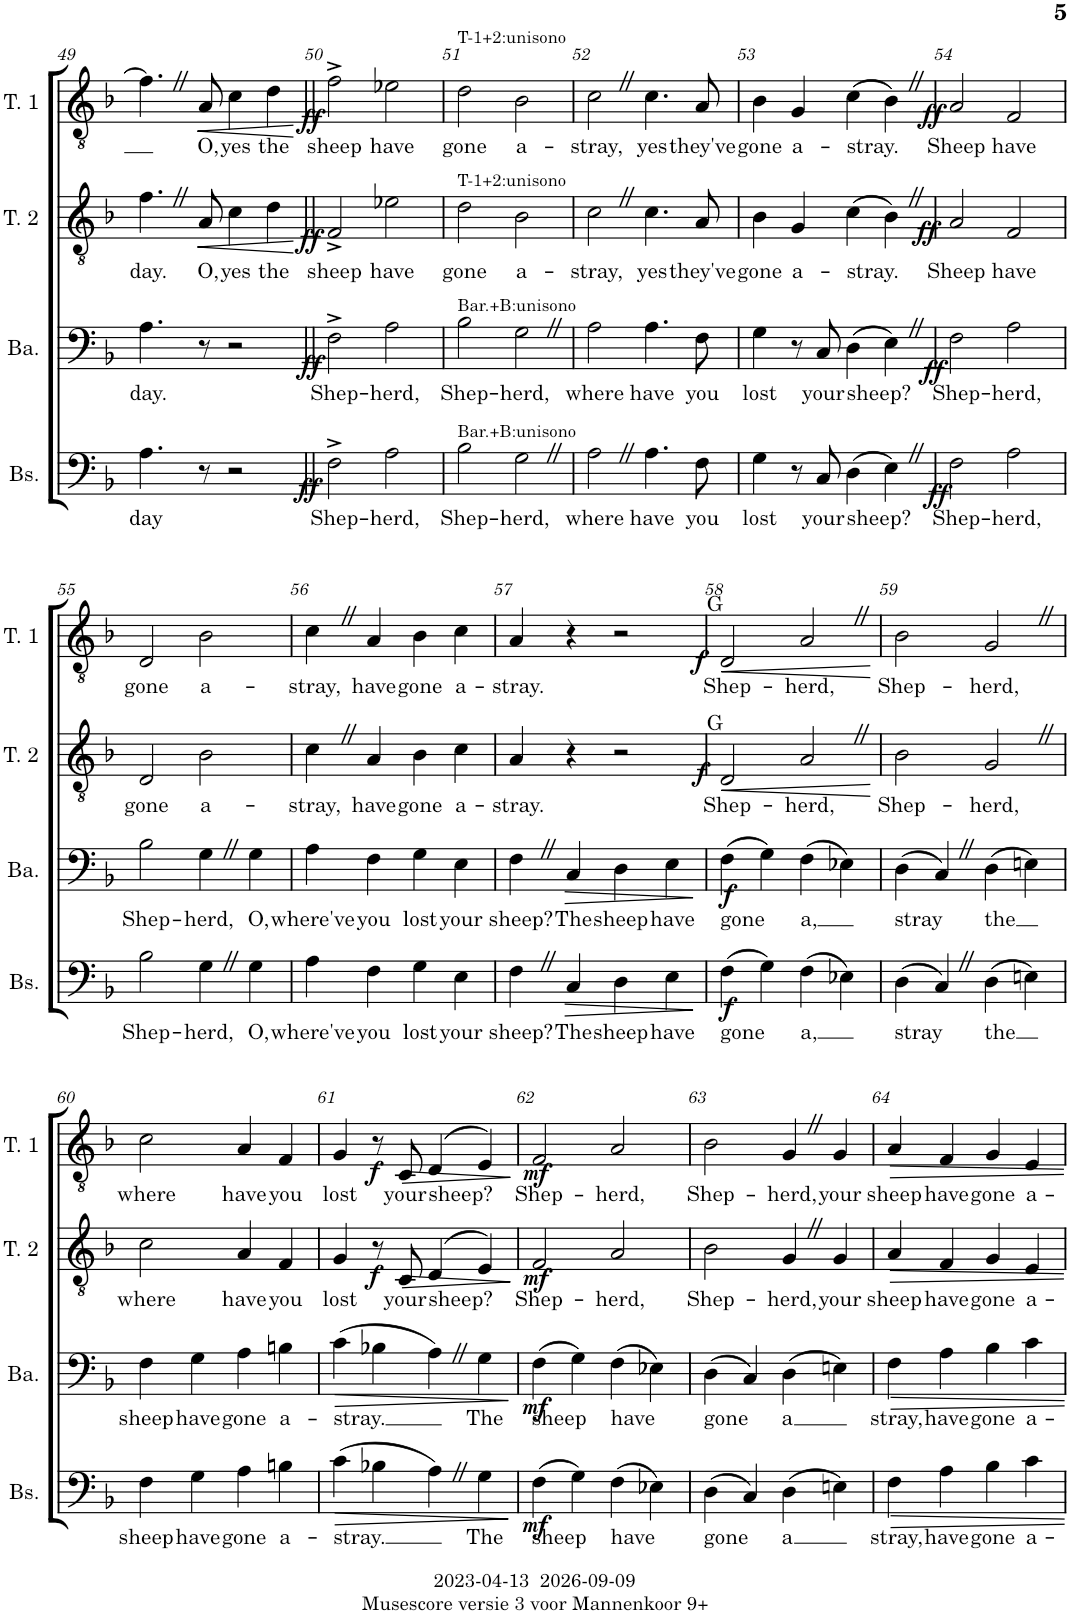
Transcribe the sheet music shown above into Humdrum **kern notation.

**kern	**text	**dynam	**kern	**text	**dynam	**kern	**text	**dynam	**kern	**text	**dynam
*part4	*part4	*part4	*part3	*part3	*part3	*part2	*part2	*part2	*part1	*part1	*part1
*staff4	*staff4	*staff4	*staff3	*staff3	*staff3	*staff2	*staff2	*staff2	*staff1	*staff1	*staff1
*I"Bas	*	*	*I"Bariton	*	*	*I"Tenor 2	*	*	*I"Tenor 1	*	*
*I'Bs.	*	*	*I'Ba.	*	*	*I'T. 2	*	*	*I'T. 1	*	*
!!LO:PB:g=z
*clefF4	*	*	*clefF4	*	*	*clefGv2	*	*	*clefGv2	*	*
*k[b-]	*	*	*k[b-]	*	*	*k[b-]	*	*	*k[b-]	*	*
*M4/4	*	*	*M4/4	*	*	*M4/4	*	*	*M4/4	*	*
*met(c)	*	*	*met(c)	*	*	*met(c)	*	*	*met(c)	*	*
=49	=49	=49	=49	=49	=49	=49	=49	=49	=49	=49	=49
!	!LO:LY:b	!	!	!LO:LY:b	!	!	!LO:LY:b	!	!	!	!
4.A\	day	.	4.A\	day.	.	4.fZ\	day.	.	4.fZ\]	.	.
!	!	!	!	!	!	!	!LO:LY:b	!LO:HP:b	!	!LO:LY:b	!LO:HP:b
8r	.	.	8r	.	.	8A/	O,	<	8A/	O,	<
!	!	!	!	!	!	!	!LO:LY:b	!	!	!LO:LY:b	!
2r	.	.	2r	.	.	4c\	yes	.	4c\	yes	.
!	!	!	!	!	!	!	!LO:LY:b	!	!	!LO:LY:b	!
.	.	.	.	.	.	4d\	the	.	4d\	the	.
.	.	.	.	.	.	.	.	[	.	.	[
=50||	=50||	=50||	=50||	=50||	=50||	=50||	=50||	=50||	=50||	=50||	=50||
!	!LO:LY:b	!LO:DY:b	!	!LO:LY:b	!LO:DY:b	!	!LO:LY:b	!LO:DY:b	!	!LO:LY:b	!LO:DY:b
2F^\	Shep-	ff	2F^\	Shep-	ff	2F^/	sheep	ff	2f^\	sheep	ff
!	!LO:LY:b	!	!	!LO:LY:b	!	!	!LO:LY:b	!	!	!LO:LY:b	!
2A\	-herd,	.	2A\	-herd,	.	2e-X\	have	.	2e-X\	have	.
=51	=51	=51	=51	=51	=51	=51	=51	=51	=51	=51	=51
!	!	!	!	!	!	!	!	!	!LO:TX:a:t=T-1+2&colon;unisono	!	!
!	!	!	!	!	!	!LO:TX:a:t=T-1+2&colon;unisono	!	!	!	!	!
!	!	!	!LO:TX:a:t=Bar.+B&colon;unisono	!	!	!	!	!	!	!	!
!LO:TX:a:t=Bar.+B&colon;unisono	!	!	!	!	!	!	!	!	!	!	!
!	!LO:LY:b	!	!	!LO:LY:b	!	!	!LO:LY:b	!	!	!LO:LY:b	!
2B-\	Shep-	.	2B-\	Shep-	.	2d\	gone	.	2d\	gone	.
!	!LO:LY:b	!	!	!LO:LY:b	!	!	!LO:LY:b	!	!	!LO:LY:b	!
2GZ\	-herd,	.	2GZ\	-herd,	.	2B-\	a-	.	2B-\	a-	.
=52	=52	=52	=52	=52	=52	=52	=52	=52	=52	=52	=52
!	!LO:LY:b	!	!	!LO:LY:b	!	!	!LO:LY:b	!	!	!LO:LY:b	!
2AZ\	where	.	2A\	where	.	2cZ\	-stray,	.	2cZ\	-stray,	.
!	!LO:LY:b	!	!	!LO:LY:b	!	!	!LO:LY:b	!	!	!LO:LY:b	!
4.A\	have	.	4.A\	have	.	4.c\	yes	.	4.c\	yes	.
!	!LO:LY:b	!	!	!LO:LY:b	!	!	!LO:LY:b	!	!	!LO:LY:b	!
8F\	you	.	8F\	you	.	8A/	they've	.	8A/	they've	.
=53	=53	=53	=53	=53	=53	=53	=53	=53	=53	=53	=53
!	!LO:LY:b	!	!	!LO:LY:b	!	!	!LO:LY:b	!	!	!LO:LY:b	!
4G\	lost	.	4G\	lost	.	4B-\	gone	.	4B-\	gone	.
!	!	!	!	!	!	!	!LO:LY:b	!	!	!LO:LY:b	!
8r	.	.	8r	.	.	4G/	a-	.	4G/	a-	.
!	!LO:LY:b	!	!	!LO:LY:b	!	!	!	!	!	!	!
8C/	your	.	8C/	your	.	.	.	.	.	.	.
!	!LO:LY:b	!	!	!LO:LY:b	!	!	!LO:LY:b	!	!	!LO:LY:b	!
(4D\	sheep?	.	(4D\	sheep?	.	(4c\	-stray.	.	(4c\	-stray.	.
4EZ\)	.	.	4EZ\)	.	.	4B-Z\)	.	.	4B-Z\)	.	.
=54	=54	=54	=54	=54	=54	=54	=54	=54	=54	=54	=54
!	!LO:LY:b	!LO:DY:b	!	!LO:LY:b	!LO:DY:b	!	!LO:LY:b	!LO:DY:b	!	!LO:LY:b	!LO:DY:b
2F\	Shep-	ff	2F\	Shep-	ff	2A/	Sheep	ff	2A/	Sheep	ff
!	!LO:LY:b	!	!	!LO:LY:b	!	!	!LO:LY:b	!	!	!LO:LY:b	!
2A\	-herd,	.	2A\	-herd,	.	2F/	have	.	2F/	have	.
!!LO:LB:g=z
=55	=55	=55	=55	=55	=55	=55	=55	=55	=55	=55	=55
!	!LO:LY:b	!	!	!LO:LY:b	!	!	!LO:LY:b	!	!	!LO:LY:b	!
2B-\	Shep-	.	2B-\	Shep-	.	2D/	gone	.	2D/	gone	.
!	!LO:LY:b	!	!	!LO:LY:b	!	!	!LO:LY:b	!	!	!LO:LY:b	!
4GZ\	-herd,	.	4GZ\	-herd,	.	2B-\	a-	.	2B-\	a-	.
!	!LO:LY:b	!	!	!LO:LY:b	!	!	!	!	!	!	!
4G\	O,	.	4G\	O,	.	.	.	.	.	.	.
=56	=56	=56	=56	=56	=56	=56	=56	=56	=56	=56	=56
!	!LO:LY:b	!	!	!LO:LY:b	!	!	!LO:LY:b	!	!	!LO:LY:b	!
4A\	where've	.	4A\	where've	.	4cZ\	-stray,	.	4cZ\	-stray,	.
!	!LO:LY:b	!	!	!LO:LY:b	!	!	!LO:LY:b	!	!	!LO:LY:b	!
4F\	you	.	4F\	you	.	4A/	have	.	4A/	have	.
!	!LO:LY:b	!	!	!LO:LY:b	!	!	!LO:LY:b	!	!	!LO:LY:b	!
4G\	lost	.	4G\	lost	.	4B-\	gone	.	4B-\	gone	.
!	!LO:LY:b	!	!	!LO:LY:b	!	!	!LO:LY:b	!	!	!LO:LY:b	!
4E\	your	.	4E\	your	.	4c\	a-	.	4c\	a-	.
=57	=57	=57	=57	=57	=57	=57	=57	=57	=57	=57	=57
!	!LO:LY:b	!	!	!LO:LY:b	!	!	!LO:LY:b	!	!	!LO:LY:b	!
4FZ\	sheep?	.	4FZ\	sheep?	.	4A/	-stray.	.	4A/	-stray.	.
!	!LO:LY:b	!LO:HP:b	!	!LO:LY:b	!LO:HP:b	!	!	!	!	!	!
4C/	The	>	4C/	The	>	4r	.	.	4r	.	.
!	!LO:LY:b	!	!	!LO:LY:b	!	!	!	!	!	!	!
4D\	sheep	.	4D\	sheep	.	2r	.	.	2r	.	.
!	!LO:LY:b	!	!	!LO:LY:b	!	!	!	!	!	!	!
4E\	have	.	4E\	have	.	.	.	.	.	.	.
.	.	]	.	.	]	.	.	.	.	.	.
=58	=58	=58	=58	=58	=58	=58	=58	=58	=58	=58	=58
!	!	!	!	!	!	!	!	!	!LO:TX:a:t=G	!	!
!	!	!	!	!	!	!LO:TX:a:t=G	!	!	!	!	!
!	!LO:LY:b	!LO:DY:b	!	!LO:LY:b	!LO:DY:b	!	!LO:LY:b	!LO:HP:b	!	!LO:LY:b	!LO:HP:b
!	!	!	!	!	!	!	!	!LO:DY:n=1:b	!	!	!LO:DY:n=1:b
(4F\	gone	f	(4F\	gone	f	2D/	Shep-	< f	2D/	Shep-	< f
4G\)	.	.	4G\)	.	.	.	.	.	.	.	.
!	!LO:LY:b	!	!	!LO:LY:b	!	!	!LO:LY:b	!	!	!LO:LY:b	!
(4F\	-a,	.	(4F\	-a,	.	2AZ/	-herd,	.	2AZ/	-herd,	.
4E-X\)	.	.	4E-X\)	.	.	.	.	.	.	.	.
.	.	.	.	.	.	.	.	[	.	.	[
=59	=59	=59	=59	=59	=59	=59	=59	=59	=59	=59	=59
!	!LO:LY:b	!	!	!LO:LY:b	!	!	!LO:LY:b	!	!	!LO:LY:b	!
(4D\	stray	.	(4D\	stray	.	2B-\	Shep-	.	2B-\	Shep-	.
4CZ/)	.	.	4CZ/)	.	.	.	.	.	.	.	.
!	!LO:LY:b	!	!	!LO:LY:b	!	!	!LO:LY:b	!	!	!LO:LY:b	!
(4D\	the	.	(4D\	the	.	2GZ/	-herd,	.	2GZ/	-herd,	.
4En\)	.	.	4En\)	.	.	.	.	.	.	.	.
!!LO:LB:g=z
=60	=60	=60	=60	=60	=60	=60	=60	=60	=60	=60	=60
!	!LO:LY:b	!	!	!LO:LY:b	!	!	!LO:LY:b	!	!	!LO:LY:b	!
4F\	sheep	.	4F\	sheep	.	2c\	where	.	2c\	where	.
!	!LO:LY:b	!	!	!LO:LY:b	!	!	!	!	!	!	!
4G\	have	.	4G\	have	.	.	.	.	.	.	.
!	!LO:LY:b	!	!	!LO:LY:b	!	!	!LO:LY:b	!	!	!LO:LY:b	!
4A\	gone	.	4A\	gone	.	4A/	have	.	4A/	have	.
!	!LO:LY:b	!	!	!LO:LY:b	!	!	!LO:LY:b	!	!	!LO:LY:b	!
4Bn\	a-	.	4Bn\	a-	.	4F/	you	.	4F/	you	.
=61	=61	=61	=61	=61	=61	=61	=61	=61	=61	=61	=61
!	!LO:LY:b	!LO:HP:b	!	!LO:LY:b	!LO:HP:b	!	!LO:LY:b	!	!	!LO:LY:b	!
(4c\	-stray.	>	(4c\	-stray.	>	4G/	lost	.	4G/	lost	.
!	!	!	!	!	!	!	!	!LO:DY:b	!	!	!LO:DY:b
4B-X\	.	.	4B-X\	.	.	8r	.	f	8r	.	f
!	!	!	!	!	!	!	!LO:LY:b	!LO:HP:b	!	!LO:LY:b	!LO:HP:b
.	.	.	.	.	.	8C/	your	>	8C/	your	>
!	!	!	!	!	!	!	!LO:LY:b	!	!	!LO:LY:b	!
4AZ\)	.	.	4AZ\)	.	.	(>4D/	sheep?	.	(>4D/	sheep?	.
!	!LO:LY:b	!	!	!LO:LY:b	!	!	!	!	!	!	!
4G\	The	.	4G\	The	.	4E/)	.	.	4E/)	.	.
.	.	]	.	.	]	.	.	]	.	.	]
=62	=62	=62	=62	=62	=62	=62	=62	=62	=62	=62	=62
!	!LO:LY:b	!LO:DY:b	!	!LO:LY:b	!LO:DY:b	!	!LO:LY:b	!LO:DY:b	!	!LO:LY:b	!LO:DY:b
(4F\	sheep	mf	(4F\	sheep	mf	2F/	Shep-	mf	2F/	Shep-	mf
4G\)	.	.	4G\)	.	.	.	.	.	.	.	.
!	!LO:LY:b	!	!	!LO:LY:b	!	!	!LO:LY:b	!	!	!LO:LY:b	!
(4F\	have	.	(4F\	have	.	2A/	-herd,	.	2A/	-herd,	.
4E-X\)	.	.	4E-X\)	.	.	.	.	.	.	.	.
=63	=63	=63	=63	=63	=63	=63	=63	=63	=63	=63	=63
!	!LO:LY:b	!	!	!LO:LY:b	!	!	!LO:LY:b	!	!	!LO:LY:b	!
(4D\	gone	.	(4D\	gone	.	2B-\	Shep-	.	2B-\	Shep-	.
4C/)	.	.	4C/)	.	.	.	.	.	.	.	.
!	!LO:LY:b	!	!	!LO:LY:b	!	!	!LO:LY:b	!	!	!LO:LY:b	!
(4D\	a	.	(4D\	a	.	4GZ/	-herd,	.	4GZ/	-herd,	.
!	!	!	!	!	!	!	!LO:LY:b	!	!	!LO:LY:b	!
4En\)	.	.	4En\)	.	.	4G/	your	.	4G/	your	.
=64	=64	=64	=64	=64	=64	=64	=64	=64	=64	=64	=64
!	!LO:LY:b	!	!	!LO:LY:b	!	!	!LO:LY:b	!	!	!LO:LY:b	!
4F\	stray,	.	4F\	stray,	.	4A/	sheep	.	4A/	sheep	.
!	!LO:LY:b	!	!	!LO:LY:b	!	!	!LO:LY:b	!	!	!LO:LY:b	!
4A\	have	.	4A\	have	.	4F/	have	.	4F/	have	.
!	!LO:LY:b	!	!	!LO:LY:b	!	!	!LO:LY:b	!	!	!LO:LY:b	!
4B-\	gone	.	4B-\	gone	.	4G/	gone	.	4G/	gone	.
!	!LO:LY:b	!	!	!LO:LY:b	!	!	!LO:LY:b	!	!	!LO:LY:b	!
4c\	a-	.	4c\	a-	.	4E/	a-	.	4E/	a-	.
=	=	=	=	=	=	=	=	=	=	=	=
*-	*-	*-	*-	*-	*-	*-	*-	*-	*-	*-	*-
